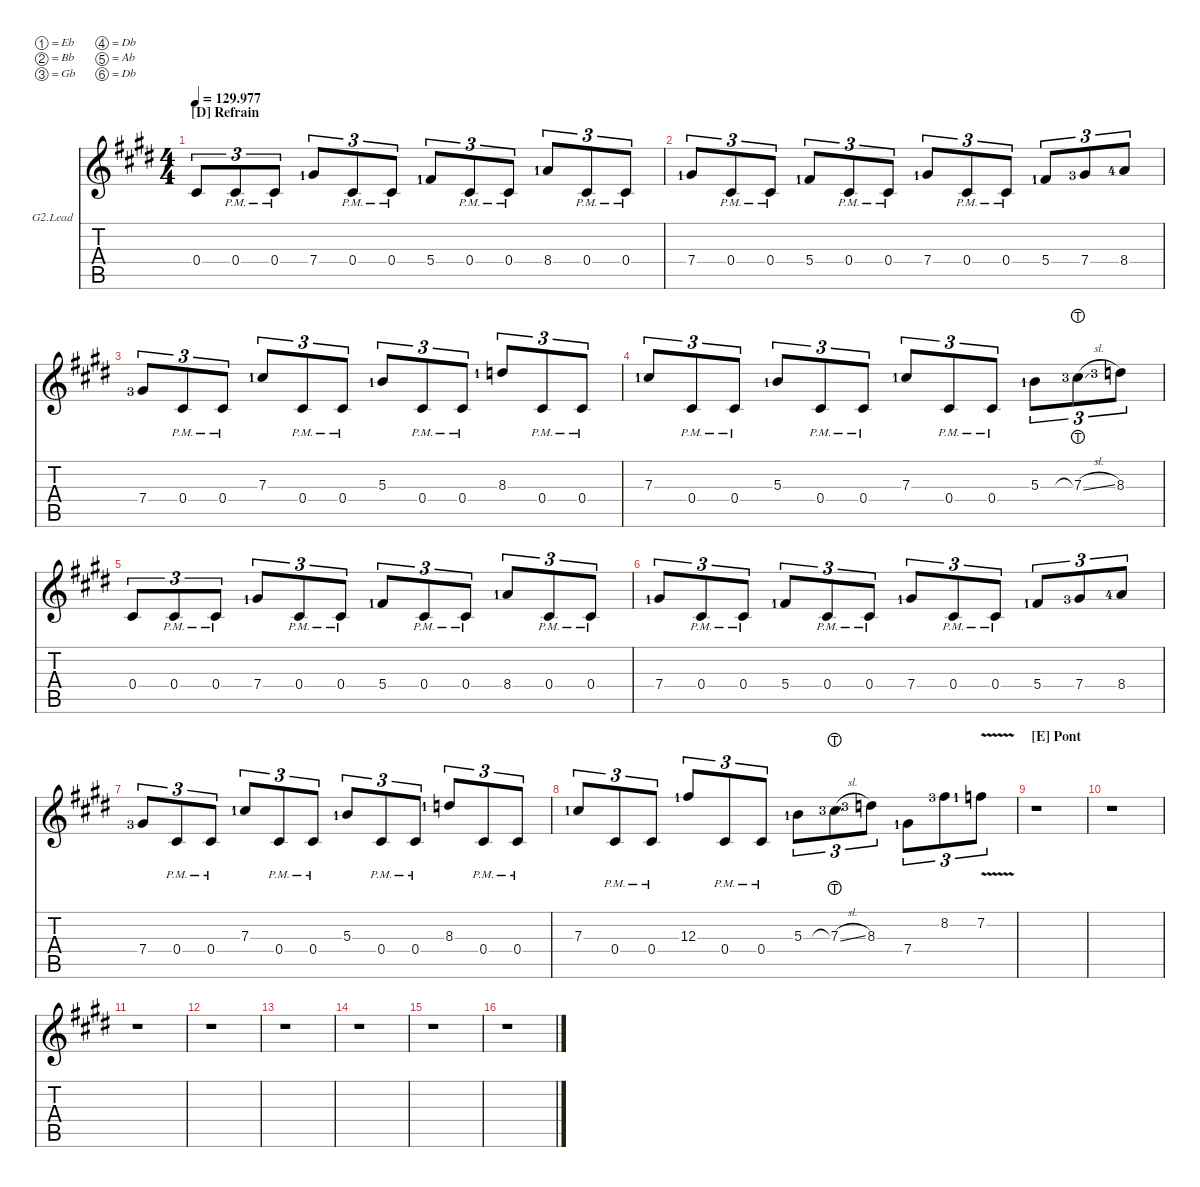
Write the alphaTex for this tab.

\defaultSystemsLayout 4
\hideDynamics
\bracketExtendMode nobrackets
\firstSystemTrackNameOrientation horizontal
\otherSystemsTrackNameOrientation horizontal
\track ("GTR2_Lead-Solo" "G2.Lead") {defaultSystemsLayout 4 instrument distortionguitar}
\staff {score tabs}
\tuning (Eb4 Bb3 Gb3 Db3 Ab2 Db2)
\ts (4 4)
\section ("D" "Refrain")
\tempo
129.977
\accidentals auto
\clef g2
\ottava regular
\simile none
\ks e
0.4.8{tu (3 2) dy mf} 0.4{pm}.8{tu (3 2)} 0.4{pm}.8{tu (3 2)} 7.4{lf 2}.8{tu (3 2)} 0.4{pm}.8{tu (3 2)} 0.4{pm}.8{tu (3 2)} 5.4{lf 2}.8{tu (3 2)} 0.4{pm}.8{tu (3 2)} 0.4{pm}.8{tu (3 2)} 8.4{lf 2}.8{tu (3 2)} 0.4{pm}.8{tu (3 2)} 0.4{pm}.8{tu (3 2)} |
7.4{lf 2}.8{tu (3 2)} 0.4{pm}.8{tu (3 2)} 0.4{pm}.8{tu (3 2)} 5.4{lf 2}.8{tu (3 2)} 0.4{pm}.8{tu (3 2)} 0.4{pm}.8{tu (3 2)} 7.4{lf 2}.8{tu (3 2)} 0.4{pm}.8{tu (3 2)} 0.4{pm}.8{tu (3 2)} 5.4{lf 2}.8{tu (3 2)} 7.4{lf 4}.8{tu (3 2)} 8.4{lf 5}.8{tu (3 2)} |
7.4{lf 4}.8{tu (3 2)} 0.4{pm}.8{tu (3 2)} 0.4{pm}.8{tu (3 2)} 7.3{lf 2}.8{tu (3 2)} 0.4{pm}.8{tu (3 2)} 0.4{pm}.8{tu (3 2)} 5.3{lf 2}.8{tu (3 2)} 0.4{pm}.8{tu (3 2)} 0.4{pm}.8{tu (3 2)} 8.3{lf 2}.8{tu (3 2)} 0.4{pm}.8{tu (3 2)} 0.4{pm}.8{tu (3 2)} |
7.3{lf 2}.8{tu (3 2)} 0.4{pm}.8{tu (3 2)} 0.4{pm}.8{tu (3 2)} 5.3{lf 2}.8{tu (3 2)} 0.4{pm}.8{tu (3 2)} 0.4{pm}.8{tu (3 2)} 7.3{lf 2}.8{tu (3 2)} 0.4{pm}.8{tu (3 2)} 0.4{pm}.8{tu (3 2)} 5.3{lf 2}.8{tu (3 2)} 7.3{sl lht lf 4}.8{tu (3 2)} 8.3{lf 4}.8{tu (3 2)} |
0.4.8{tu (3 2)} 0.4{pm}.8{tu (3 2)} 0.4{pm}.8{tu (3 2)} 7.4{lf 2}.8{tu (3 2)} 0.4{pm}.8{tu (3 2)} 0.4{pm}.8{tu (3 2)} 5.4{lf 2}.8{tu (3 2)} 0.4{pm}.8{tu (3 2)} 0.4{pm}.8{tu (3 2)} 8.4{lf 2}.8{tu (3 2)} 0.4{pm}.8{tu (3 2)} 0.4{pm}.8{tu (3 2)} |
7.4{lf 2}.8{tu (3 2)} 0.4{pm}.8{tu (3 2)} 0.4{pm}.8{tu (3 2)} 5.4{lf 2}.8{tu (3 2)} 0.4{pm}.8{tu (3 2)} 0.4{pm}.8{tu (3 2)} 7.4{lf 2}.8{tu (3 2)} 0.4{pm}.8{tu (3 2)} 0.4{pm}.8{tu (3 2)} 5.4{lf 2}.8{tu (3 2)} 7.4{lf 4}.8{tu (3 2)} 8.4{lf 5}.8{tu (3 2)} |
7.4{lf 4}.8{tu (3 2)} 0.4{pm}.8{tu (3 2)} 0.4{pm}.8{tu (3 2)} 7.3{lf 2}.8{tu (3 2)} 0.4{pm}.8{tu (3 2)} 0.4{pm}.8{tu (3 2)} 5.3{lf 2}.8{tu (3 2)} 0.4{pm}.8{tu (3 2)} 0.4{pm}.8{tu (3 2)} 8.3{lf 2}.8{tu (3 2)} 0.4{pm}.8{tu (3 2)} 0.4{pm}.8{tu (3 2)} |
7.3{lf 2}.8{tu (3 2)} 0.4{pm}.8{tu (3 2)} 0.4{pm}.8{tu (3 2)} 12.3{lf 2}.8{tu (3 2)} 0.4{pm}.8{tu (3 2)} 0.4{pm}.8{tu (3 2)} 5.3{lf 2}.8{tu (3 2)} 7.3{sl lht lf 4}.8{tu (3 2)} 8.3{lf 4}.8{tu (3 2)} 7.4{lf 2}.8{tu (3 2)} 8.2{lf 4}.8{tu (3 2)} 7.2{v lf 2}.8{tu (3 2)} |
\section ("E" "Pont")
r.1 |
r.1 |
r.1 |
r.1 |
r.1 |
r.1 |
r.1 |
r.1
